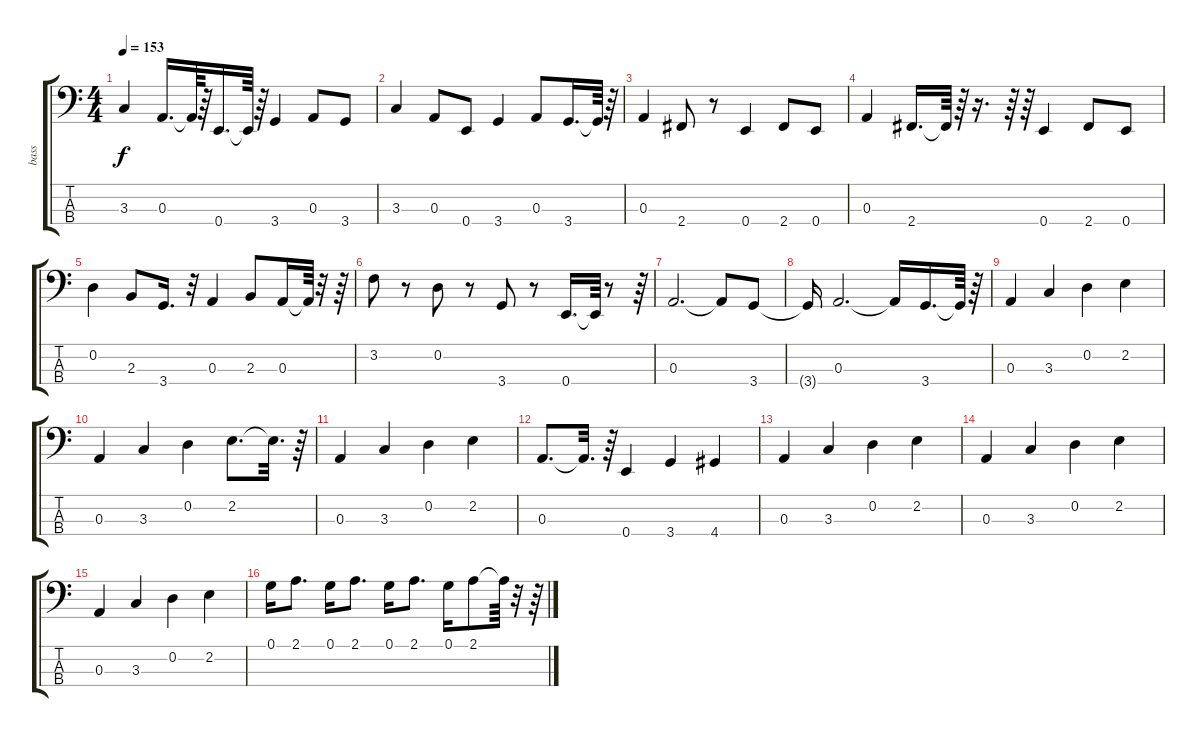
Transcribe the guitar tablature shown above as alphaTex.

\track ("bass" "bass") {instrument electricbasspick}
\staff {score tabs}
\tuning (G2 D2 A1 E1) {hide}
\ts (4 4)
\tempo 153
\clef f4
\ks c
3.3.4{dy f} 0.3.16{d} 0.3{t}.64 r.64 0.4.16{d} 0.4{t}.64 r.64 3.4.4 0.3.8 3.4.8 |
3.3.4 0.3.8 0.4.8 3.4.4 0.3.8 3.4.16{d} 3.4{t}.64 r.64 |
0.3.4 2.4.8 r.8 0.4.4 2.4.8 0.4.8 |
0.3.4 2.4.16{d} 2.4{t}.64 r.64 r.16{d} r.64 r.64 0.4.4 2.4.8 0.4.8 |
0.2.4 2.3.8 3.4.16{d} r.32 0.3.4 2.3.8 0.3.16 0.3{t}.64 r.32 r.64 |
3.2.8 r.8 0.2.8 r.8 3.4.8 r.8 0.4.16{d} 0.4{t}.64 r.8 r.64 |
0.3.2{d} 0.3{t}.8 3.4.8 |
3.4{t}.16 0.3.2{d} 0.3{t}.16 3.4.16{d} 3.4{t}.64 r.64 |
0.3.4 3.3.4 0.2.4 2.2.4 |
0.3.4 3.3.4 0.2.4 2.2.8{d} 2.2{t}.32{d} r.64 |
0.3.4 3.3.4 0.2.4 2.2.4 |
0.3.8{d} 0.3{t}.32{d} r.64 0.4.4 3.4.4 4.4.4 |
0.3.4 3.3.4 0.2.4 2.2.4 |
0.3.4 3.3.4 0.2.4 2.2.4 |
0.3.4 3.3.4 0.2.4 2.2.4 |
0.1.16 2.1.8{d} 0.1.16 2.1.8{d} 0.1.16 2.1.8{d} 0.1.16 2.1.8 2.1{t}.64 r.32 r.64
